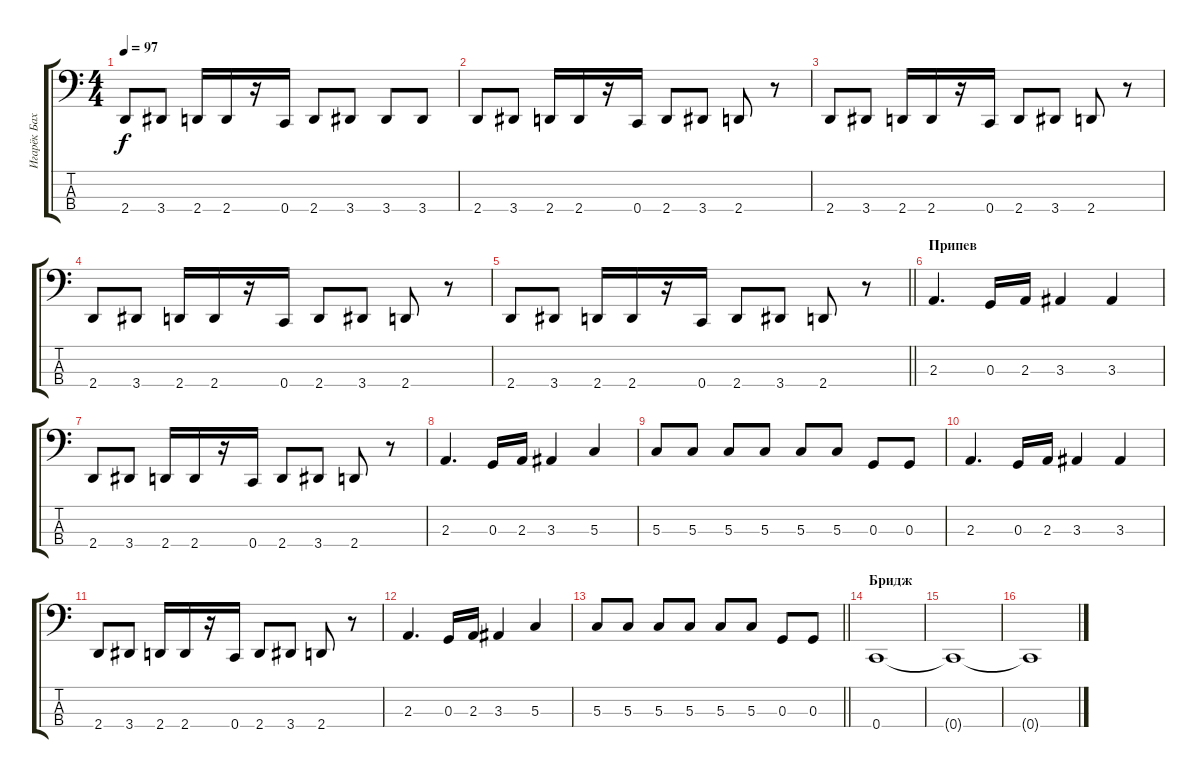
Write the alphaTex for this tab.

\track ("Игарёк Бах" "Игарёк Бах") {instrument electricbassfinger}
\staff {score tabs}
\tuning (F2 C2 G1 C1) {hide}
\ts (4 4)
\tempo 97
\clef f4
\ks c
2.4.8{dy f} 3.4.8 2.4.16 2.4.16 r.16 0.4.16 2.4.8 3.4.8 3.4.8 3.4.8 |
2.4.8 3.4.8 2.4.16 2.4.16 r.16 0.4.16 2.4.8 3.4.8 2.4.8 r.8 |
2.4.8 3.4.8 2.4.16 2.4.16 r.16 0.4.16 2.4.8 3.4.8 2.4.8 r.8 |
2.4.8 3.4.8 2.4.16 2.4.16 r.16 0.4.16 2.4.8 3.4.8 2.4.8 r.8 |
\barLineRight lightlight
2.4.8 3.4.8 2.4.16 2.4.16 r.16 0.4.16 2.4.8 3.4.8 2.4.8 r.8 |
\section ("" "Припев")
2.3.4{d} 0.3.16 2.3.16 3.3.4 3.3.4 |
2.4.8 3.4.8 2.4.16 2.4.16 r.16 0.4.16 2.4.8 3.4.8 2.4.8 r.8 |
2.3.4{d} 0.3.16 2.3.16 3.3.4 5.3.4 |
5.3.8 5.3.8 5.3.8 5.3.8 5.3.8 5.3.8 0.3.8 0.3.8 |
2.3.4{d} 0.3.16 2.3.16 3.3.4 3.3.4 |
2.4.8 3.4.8 2.4.16 2.4.16 r.16 0.4.16 2.4.8 3.4.8 2.4.8 r.8 |
2.3.4{d} 0.3.16 2.3.16 3.3.4 5.3.4 |
\barLineRight lightlight
5.3.8 5.3.8 5.3.8 5.3.8 5.3.8 5.3.8 0.3.8 0.3.8 |
\section ("" "Бридж")
0.4.1 |
0.4{t}.1 |
0.4{t}.1
